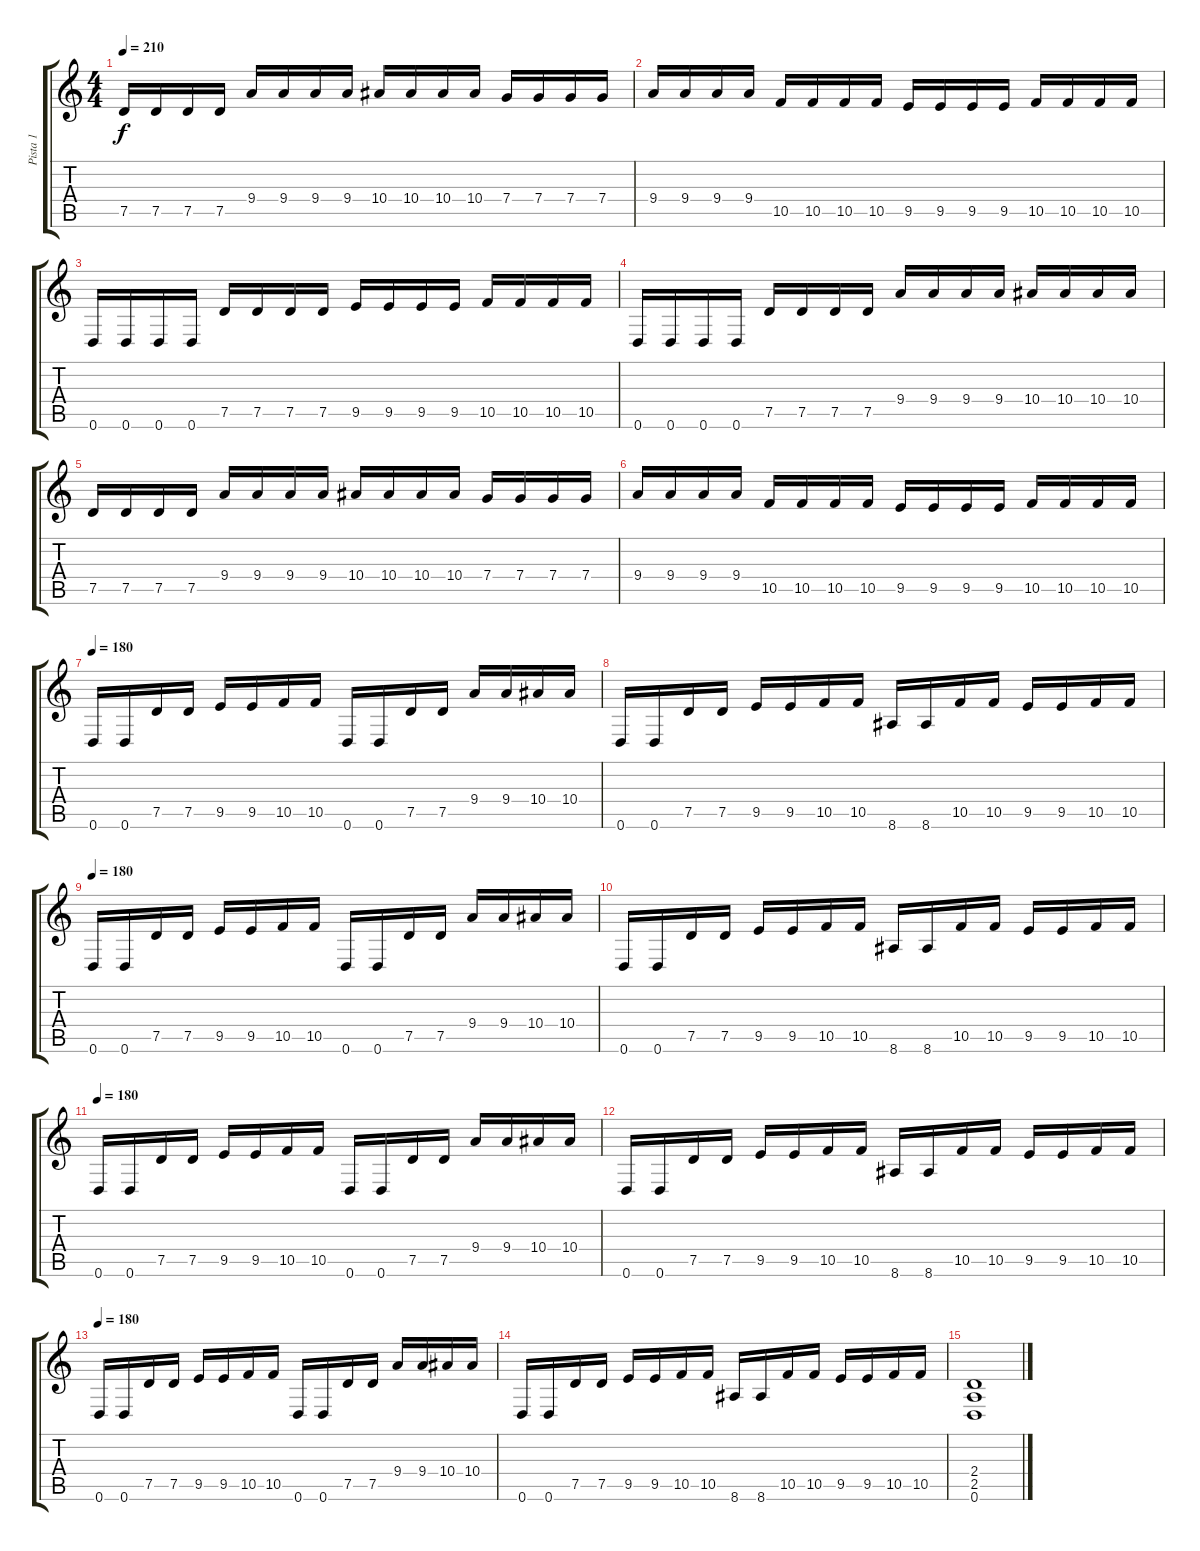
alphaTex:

\track ("Pista 1" "Pista 1") {instrument distortionguitar}
\staff {score tabs}
\tuning (D4 A3 F3 C3 G2 D2) {hide}
\ts (4 4)
\tempo 210
\clef g2
\ks c
7.5.16{dy f} 7.5.16 7.5.16 7.5.16 9.4.16 9.4.16 9.4.16 9.4.16 10.4.16 10.4.16 10.4.16 10.4.16 7.4.16 7.4.16 7.4.16 7.4.16 |
9.4.16 9.4.16 9.4.16 9.4.16 10.5.16 10.5.16 10.5.16 10.5.16 9.5.16 9.5.16 9.5.16 9.5.16 10.5.16 10.5.16 10.5.16 10.5.16 |
0.6.16 0.6.16 0.6.16 0.6.16 7.5.16 7.5.16 7.5.16 7.5.16 9.5.16 9.5.16 9.5.16 9.5.16 10.5.16 10.5.16 10.5.16 10.5.16 |
0.6.16 0.6.16 0.6.16 0.6.16 7.5.16 7.5.16 7.5.16 7.5.16 9.4.16 9.4.16 9.4.16 9.4.16 10.4.16 10.4.16 10.4.16 10.4.16 |
7.5.16 7.5.16 7.5.16 7.5.16 9.4.16 9.4.16 9.4.16 9.4.16 10.4.16 10.4.16 10.4.16 10.4.16 7.4.16 7.4.16 7.4.16 7.4.16 |
9.4.16 9.4.16 9.4.16 9.4.16 10.5.16 10.5.16 10.5.16 10.5.16 9.5.16 9.5.16 9.5.16 9.5.16 10.5.16 10.5.16 10.5.16 10.5.16 |
\tempo 180
0.6.16 0.6.16 7.5.16 7.5.16 9.5.16 9.5.16 10.5.16 10.5.16 0.6.16 0.6.16 7.5.16 7.5.16 9.4.16 9.4.16 10.4.16 10.4.16 |
0.6.16 0.6.16 7.5.16 7.5.16 9.5.16 9.5.16 10.5.16 10.5.16 8.6.16 8.6.16 10.5.16 10.5.16 9.5.16 9.5.16 10.5.16 10.5.16 |
\tempo 180
0.6.16 0.6.16 7.5.16 7.5.16 9.5.16 9.5.16 10.5.16 10.5.16 0.6.16 0.6.16 7.5.16 7.5.16 9.4.16 9.4.16 10.4.16 10.4.16 |
0.6.16 0.6.16 7.5.16 7.5.16 9.5.16 9.5.16 10.5.16 10.5.16 8.6.16 8.6.16 10.5.16 10.5.16 9.5.16 9.5.16 10.5.16 10.5.16 |
\tempo 180
0.6.16 0.6.16 7.5.16 7.5.16 9.5.16 9.5.16 10.5.16 10.5.16 0.6.16 0.6.16 7.5.16 7.5.16 9.4.16 9.4.16 10.4.16 10.4.16 |
0.6.16 0.6.16 7.5.16 7.5.16 9.5.16 9.5.16 10.5.16 10.5.16 8.6.16 8.6.16 10.5.16 10.5.16 9.5.16 9.5.16 10.5.16 10.5.16 |
\tempo 180
0.6.16 0.6.16 7.5.16 7.5.16 9.5.16 9.5.16 10.5.16 10.5.16 0.6.16 0.6.16 7.5.16 7.5.16 9.4.16 9.4.16 10.4.16 10.4.16 |
0.6.16 0.6.16 7.5.16 7.5.16 9.5.16 9.5.16 10.5.16 10.5.16 8.6.16 8.6.16 10.5.16 10.5.16 9.5.16 9.5.16 10.5.16 10.5.16 |
(2.4 2.5 0.6).1
